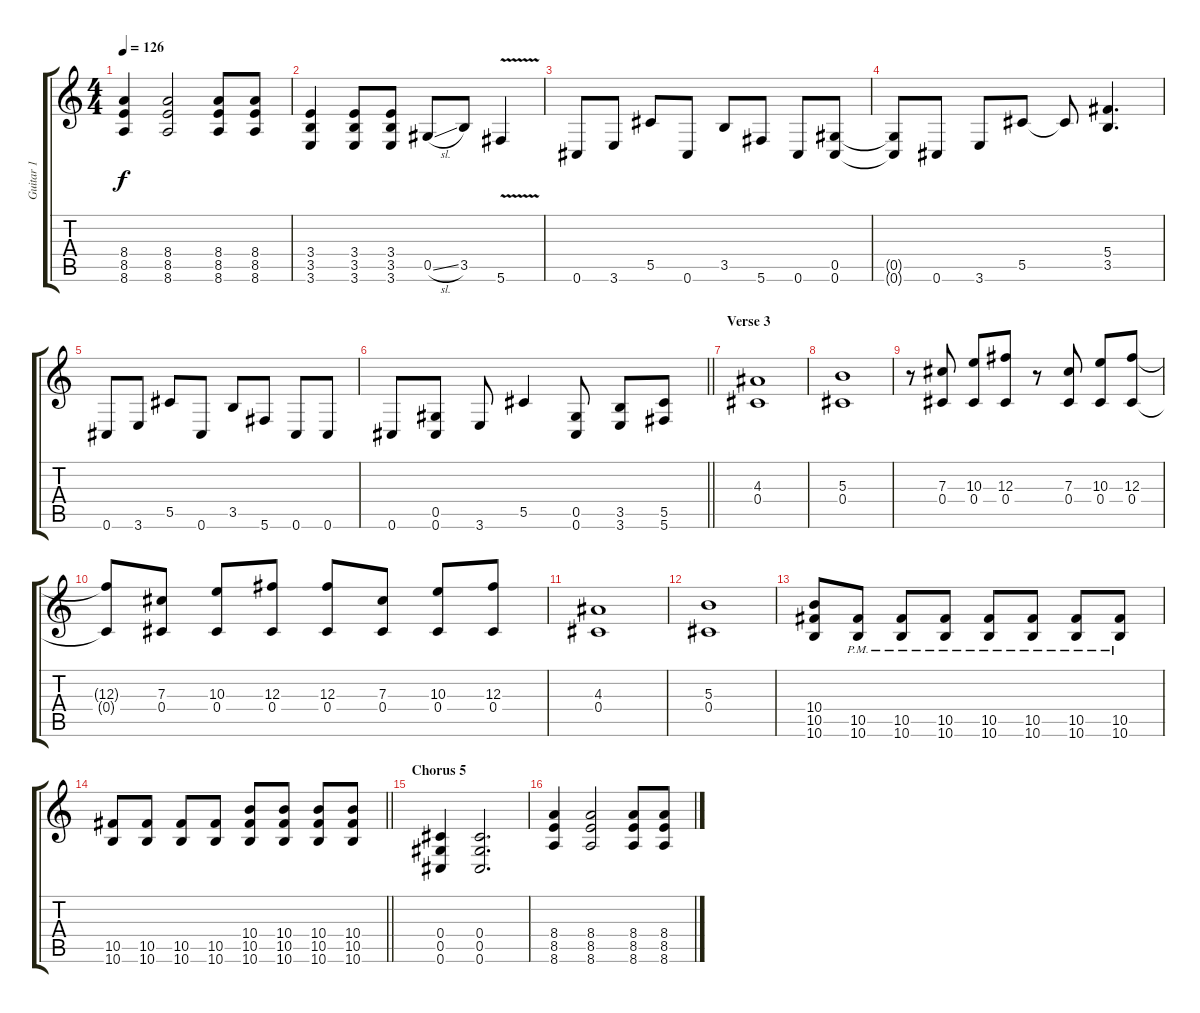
\track ("Guitar 1" "Guitar 1") {instrument distortionguitar}
\staff {score tabs}
\tuning (Eb4 Bb3 Gb3 Db3 Ab2 Db2) {hide}
\ts (4 4)
\tempo 126
\clef g2
\ks c
(8.4 8.5 8.6).4{dy f} (8.4 8.5 8.6).2 (8.4 8.5 8.6).8 (8.4 8.5 8.6).8 |
(3.4 3.5 3.6).4 (3.4 3.5 3.6).8 (3.4 3.5 3.6).8 0.5{sl}.8 3.5.8 5.6{v}.4 |
0.6.8 3.6.8 5.5.8 0.6.8 3.5.8 5.6.8 0.6.8 (0.5 0.6).8 |
(0.5{t} 0.6{t}).8 0.6.8 3.6.8 5.5.8 5.5{t}.8 (5.4 3.5).4{d} |
0.6.8 3.6.8 5.5.8 0.6.8 3.5.8 5.6.8 0.6.8 0.6.8 |
\barLineRight lightlight
0.6.8 (0.5 0.6).8 3.6.8 5.5.4 (0.5 0.6).8 (3.5 3.6).8 (5.5 5.6).8 |
\section ("" "Verse 3")
(4.3 0.4).1 |
(5.3 0.4).1 |
r.8 (7.3 0.4).8 (10.3 0.4).8 (12.3 0.4).8 r.8 (7.3 0.4).8 (10.3 0.4).8 (12.3 0.4).8 |
(12.3{t} 0.4{t}).8 (7.3 0.4).8 (10.3 0.4).8 (12.3 0.4).8 (12.3 0.4).8 (7.3 0.4).8 (10.3 0.4).8 (12.3 0.4).8 |
(4.3 0.4).1 |
(5.3 0.4).1 |
(10.4 10.5 10.6).8 (10.5{pm} 10.6{pm}).8 (10.5{pm} 10.6{pm}).8 (10.5{pm} 10.6{pm}).8 (10.5{pm} 10.6{pm}).8 (10.5{pm} 10.6{pm}).8 (10.5{pm} 10.6{pm}).8 (10.5{pm} 10.6{pm}).8 |
\barLineRight lightlight
(10.5 10.6).8 (10.5 10.6).8 (10.5 10.6).8 (10.5 10.6).8 (10.4 10.5 10.6).8 (10.4 10.5 10.6).8 (10.4 10.5 10.6).8 (10.4 10.5 10.6).8 |
\section ("" "Chorus 5")
(0.4 0.5 0.6).4 (0.4 0.5 0.6).2{d} |
(8.4 8.5 8.6).4 (8.4 8.5 8.6).2 (8.4 8.5 8.6).8 (8.4 8.5 8.6).8
